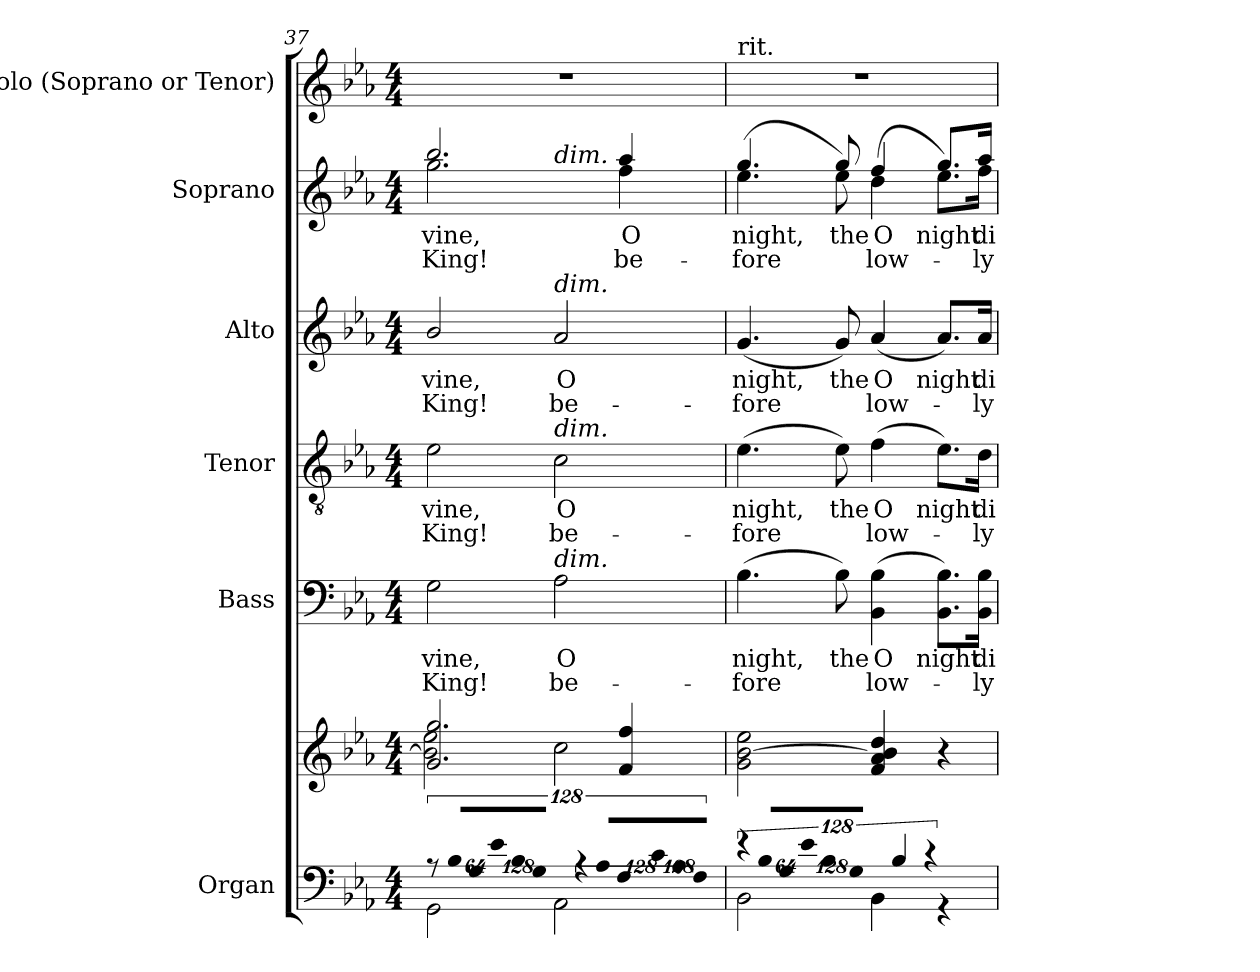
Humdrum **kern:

**kern	**kern	**kern	**text	**text	**kern	**text	**text	**kern	**text	**text	**kern	**text	**text	**kern
*part6	*part6	*part5	*part5	*part5	*part4	*part4	*part4	*part3	*part3	*part3	*part2	*part2	*part2	*part1
*staff7	*staff6	*staff5	*staff5	*staff5	*staff4	*staff4	*staff4	*staff3	*staff3	*staff3	*staff2	*staff2	*staff2	*staff1
*I"Organ	*	*I"Bass	*	*	*I"Tenor	*	*	*I"Alto	*	*	*I"Soprano	*	*	*I"Solo  (Soprano or Tenor)
*I'Org.	*	*I'B.	*	*	*I'T.	*	*	*I'A.	*	*	*I'S.	*	*	*I'Solo
*clefF4	*clefG2	*clefF4	*	*	*clefGv2	*	*	*clefG2	*	*	*clefG2	*	*	*clefG2
*	*	*	*	*	*ITrd7c12	*	*	*	*	*	*	*	*	*
*k[b-e-a-]	*k[b-e-a-]	*k[b-e-a-]	*	*	*k[b-e-a-]	*	*	*k[b-e-a-]	*	*	*k[b-e-a-]	*	*	*k[b-e-a-]
*E-:	*E-:	*E-:	*	*	*E-:	*	*	*E-:	*	*	*E-:	*	*	*E-:
*M4/4	*M4/4	*M4/4	*	*	*M4/4	*	*	*M4/4	*	*	*M4/4	*	*	*M4/4
=37	=37	=37	=37	=37	=37	=37	=37	=37	=37	=37	=37	=37	=37	=37
!LO:N:vis=8	!	!	!	!	!	!	!	!	!	!	!	!	!	!
*^	*^	*	*	*	*	*	*	*	*	*	*	*	*	*
!	!	!	!	!	!LO:LY:b:color=#000000	!LO:LY:b:color=#000000	!	!	!	!	!	!	!	!	!	!
!	!	!	!	!	!	!	!	!LO:LY:b:color=#000000	!LO:LY:b:color=#000000	!	!	!	!	!	!	!
!	!	!	!	!	!	!	!	!	!	!	!LO:LY:b:color=#000000	!LO:LY:b:color=#000000	!	!	!	!
!	!	!	!	!	!	!	!	!	!	!	!	!	!LO:TX:a:i:t=small notes editiorial. only to be sung on the repeat	!	!	!
!	!	!	!	!	!	!	!	!	!	!	!	!	!	!LO:LY:b:color=#000000	!LO:LY:b:color=#000000	!
*	*	*	*	*	*	*	*	*	*	*	*	*	*^	*	*	*
*	*	*	*	*	*	*	*	*	*	*	*	*	*	*^	*	*	*
1024%85r	2GGi\	2.gi/ 2.ggi	2b-i\] 2ee-i	2Gi\	-vine,	King!	2E-i\	-vine,	King!	2b-i/	-vine,	King!	2.ggi\	2.bb-i/	2ryy	-vine,	King!	1r
!LO:N:vis=8	!	!	!	!	!	!	!	!	!	!	!	!	!	!	!	!	!	!
1024%85B-i/L	.	.	.	.	.	.	.	.	.	.	.	.	.	.	.	.	.	.
!LO:N:vis=8	!	!	!	!	!	!	!	!	!	!	!	!	!	!	!	!	!	!
512%43Gi/	.	.	.	.	.	.	.	.	.	.	.	.	.	.	.	.	.	.
*Xbrackettup	*	*	*	*	*	*	*	*	*	*	*	*	*	*	*	*	*	*
!LO:N:vis=8	!	!	!	!	!	!	!	!	!	!	!	!	!	!	!	!	!	!
1024%85e-i/	.	.	.	.	.	.	.	.	.	.	.	.	.	.	.	.	.	.
!LO:N:vis=8	!	!	!	!	!	!	!	!	!	!	!	!	!	!	!	!	!	!
1024%85B-i/	.	.	.	.	.	.	.	.	.	.	.	.	.	.	.	.	.	.
!LO:N:vis=8	!	!	!	!	!	!	!	!	!	!	!	!	!	!	!	!	!	!
512%43Gi/J	.	.	.	.	.	.	.	.	.	.	.	.	.	.	.	.	.	.
*brackettup	*	*	*	*	*	*	*	*	*	*	*	*	*	*	*	*	*	*
!LO:N:vis=8	!	!	!	!	!	!	!	!	!	!	!	!	!	!	!	!	!	!
!	!	!	!	!	!LO:LY:b:color=#000000	!LO:LY:b:color=#000000	!	!	!	!	!	!	!	!	!	!	!	!
!	!	!	!	!	!	!	!	!LO:LY:b:color=#000000	!LO:LY:b:color=#000000	!	!	!	!	!	!	!	!	!
!	!	!	!	!	!	!	!	!	!	!	!	!	!	!	!LO:TX:a:i:t=dim.	!	!	!
!	!	!	!	!	!	!	!	!	!	!LO:TX:a:i:t=dim.	!	!	!	!	!	!	!	!
!	!	!	!	!	!	!	!LO:TX:a:i:t=dim.	!	!	!	!	!	!	!	!	!	!	!
!	!	!	!	!LO:TX:a:i:t=dim.	!	!	!	!	!	!	!	!	!	!	!	!	!	!
!	!	!	!	!	!	!	!	!	!	!	!LO:LY:b:color=#000000	!LO:LY:b:color=#000000	!	!	!	!	!	!
1024%85r	2AA-i\	.	2cci\	2A-i\	O	be-	2Ci\	O	be-	2a-i/	O	be-	.	.	2ryy	.	.	.
!LO:N:vis=8	!	!	!	!	!	!	!	!	!	!	!	!	!	!	!	!	!	!
1024%85A-i/L	.	.	.	.	.	.	.	.	.	.	.	.	.	.	.	.	.	.
!LO:N:vis=8	!	!	!	!	!	!	!	!	!	!	!	!	!	!	!	!	!	!
512%43Fi/	.	.	.	.	.	.	.	.	.	.	.	.	.	.	.	.	.	.
*Xbrackettup	*	*	*	*	*	*	*	*	*	*	*	*	*	*	*	*	*	*
!LO:N:vis=8	!	!	!	!	!	!	!	!	!	!	!	!	!	!	!	!	!	!
!	!	!	!	!	!	!	!	!	!	!	!	!	!	!	!	!LO:LY:b:color=#000000	!LO:LY:b:color=#000000	!
1024%85ci/	.	4fi/ 4ffi	.	.	.	.	.	.	.	.	.	.	4ffi\	4aa-i/	.	O	be-	.
!LO:N:vis=8	!	!	!	!	!	!	!	!	!	!	!	!	!	!	!	!	!	!
1024%85A-i/	.	.	.	.	.	.	.	.	.	.	.	.	.	.	.	.	.	.
!LO:N:vis=8	!	!	!	!	!	!	!	!	!	!	!	!	!	!	!	!	!	!
512%43Fi/J	.	.	.	.	.	.	.	.	.	.	.	.	.	.	.	.	.	.
*	*	*v	*v	*	*	*	*	*	*	*	*	*	*v	*v	*v	*	*	*
=38	=38	=38	=38	=38	=38	=38	=38	=38	=38	=38	=38	=38	=38	=38	=38
*brackettup	*	*	*	*	*	*	*	*	*	*	*	*	*	*	*
*	*	*	*	*	*	*	*	*	*	*	*	*^	*	*	*
*	*	*	*	*	*	*	*	*	*	*	*	*	*^	*	*	*
!LO:N:vis=8	!	!	!	!	!	!	!	!	!	!	!	!	!	!	!	!	!
*	*	*	*	*	*	*	*	*	*	*	*	*v	*v	*v	*	*	*
*	*	*	*	*	*	*	*	*	*	*	*	*^	*	*	*
*	*	*	*	*	*	*	*	*	*	*	*	*	*^	*	*	*
!	!	!	!	!LO:LY:b:color=#000000	!LO:LY:b:color=#000000	!	!	!	!	!	!	!	!	!	!	!	!
*	*	*	*	*	*	*	*	*	*	*	*	*v	*v	*v	*	*	*
*	*	*	*	*	*	*	*	*	*	*	*	*^	*	*	*
*	*	*	*	*	*	*	*	*	*	*	*	*	*^	*	*	*
!	!	!	!	!	!	!	!LO:LY:b:color=#000000	!LO:LY:b:color=#000000	!	!	!	!	!	!	!	!	!
*	*	*	*	*	*	*	*	*	*	*	*	*v	*v	*v	*	*	*
*	*	*	*	*	*	*	*	*	*	*	*	*^	*	*	*
*	*	*	*	*	*	*	*	*	*	*	*	*	*^	*	*	*
!	!	!	!	!	!	!	!	!	!	!LO:LY:b:color=#000000	!LO:LY:b:color=#000000	!	!	!	!	!	!
*	*	*	*	*	*	*	*	*	*	*	*	*v	*v	*v	*	*	*
*	*	*	*	*	*	*	*	*	*	*	*	*^	*	*	*
*	*	*	*	*	*	*	*	*	*	*	*	*	*^	*	*	*
!	!	!	!	!	!	!	!	!	!	!	!	!	!	!	!	!	!LO:TX:t=rit.
!	!	!	!	!	!	!	!	!	!	!	!	!	!	!	!LO:LY:b:color=#000000	!LO:LY:b:color=#000000	!
*	*	*	*	*	*	*	*	*	*	*	*	*	*v	*v	*	*	*
1024%85r	2BB-i\	2gi\ [>2b-i 2ee-i	(4.B-i\	night,	-fore	(4.E-i\	night,	-fore	(4.gi/	night,	-fore	(4.ee-i\	4.ggi/	night,	-fore	1r
!LO:N:vis=8	!	!	!	!	!	!	!	!	!	!	!	!	!	!	!	!
1024%85B-i/L	.	.	.	.	.	.	.	.	.	.	.	.	.	.	.	.
!LO:N:vis=8	!	!	!	!	!	!	!	!	!	!	!	!	!	!	!	!
512%43Gi/	.	.	.	.	.	.	.	.	.	.	.	.	.	.	.	.
*Xbrackettup	*	*	*	*	*	*	*	*	*	*	*	*	*	*	*	*
!LO:N:vis=8	!	!	!	!	!	!	!	!	!	!	!	!	!	!	!	!
1024%85e-i/	.	.	.	.	.	.	.	.	.	.	.	.	.	.	.	.
!LO:N:vis=8	!	!	!	!	!	!	!	!	!	!	!	!	!	!	!	!
1024%85B-i/	.	.	.	.	.	.	.	.	.	.	.	.	.	.	.	.
!	!	!	!	!LO:LY:b:color=#000000	!	!	!	!	!	!	!	!	!	!	!	!
!	!	!	!	!	!	!	!LO:LY:b:color=#000000	!	!	!	!	!	!	!	!	!
!	!	!	!	!	!	!	!	!	!	!LO:LY:b:color=#000000	!	!	!	!	!	!
!	!	!	!	!	!	!	!	!	!	!	!	!	!	!LO:LY:b:color=#000000	!	!
.	.	.	8B-i\)	the	.	8E-i\)	the	.	8gi/)	the	.	8ee-i\)	8ggi/	the	.	.
!LO:N:vis=8	!	!	!	!	!	!	!	!	!	!	!	!	!	!	!	!
512%43Gi/J	.	.	.	.	.	.	.	.	.	.	.	.	.	.	.	.
!	!	!	!	!LO:LY:b:color=#000000	!LO:LY:b:color=#000000	!	!	!	!	!	!	!	!	!	!	!
!	!	!	!	!	!	!	!LO:LY:b:color=#000000	!LO:LY:b:color=#000000	!	!	!	!	!	!	!	!
!	!	!	!	!	!	!	!	!	!	!LO:LY:b:color=#000000	!LO:LY:b:color=#000000	!	!	!	!	!
!	!	!	!	!	!	!	!	!	!	!	!	!	!	!LO:LY:b:color=#000000	!LO:LY:b:color=#000000	!
4B-i/	4BB-i\	4fi/ 4a-i 4b-i] 4ddi	(4BB-i\ 4B-i	O	low-	(4Fi\	O	low-	(4a-i/	O	low-	(4ddi\	4ffi/	O	low-	.
!	!	!	!	!LO:LY:b:color=#000000	!	!	!	!	!	!	!	!	!	!	!	!
!	!	!	!	!	!	!	!LO:LY:b:color=#000000	!	!	!	!	!	!	!	!	!
!	!	!	!	!	!	!	!	!	!	!LO:LY:b:color=#000000	!	!	!	!	!	!
!	!	!	!	!	!	!	!	!	!	!	!	!	!	!LO:LY:b:color=#000000	!	!
4r	4r	4r	8.BB-i\ 8.B-iL)	night	.	8.E-i\L)	night	.	8.a-i/L)	night	.	8.ee-i\L)	8.ggi/L	night	.	.
!	!	!	!	!LO:LY:b:color=#000000	!LO:LY:b:color=#000000	!	!	!	!	!	!	!	!	!	!	!
!	!	!	!	!	!	!	!LO:LY:b:color=#000000	!LO:LY:b:color=#000000	!	!	!	!	!	!	!	!
!	!	!	!	!	!	!	!	!	!	!LO:LY:b:color=#000000	!LO:LY:b:color=#000000	!	!	!	!	!
!	!	!	!	!	!	!	!	!	!	!	!	!	!	!LO:LY:b:color=#000000	!LO:LY:b:color=#000000	!
.	.	.	16BB-i\ 16B-iJk	di-	-ly	16Di\Jk	di-	-ly	16a-i/Jk	di-	-ly	16ffi\Jk	16aa-i/Jk	di-	-ly	.
*v	*v	*	*	*	*	*	*	*	*	*	*	*v	*v	*	*	*
=	=	=	=	=	=	=	=	=	=	=	=	=	=	=
*-	*-	*-	*-	*-	*-	*-	*-	*-	*-	*-	*-	*-	*-	*-
